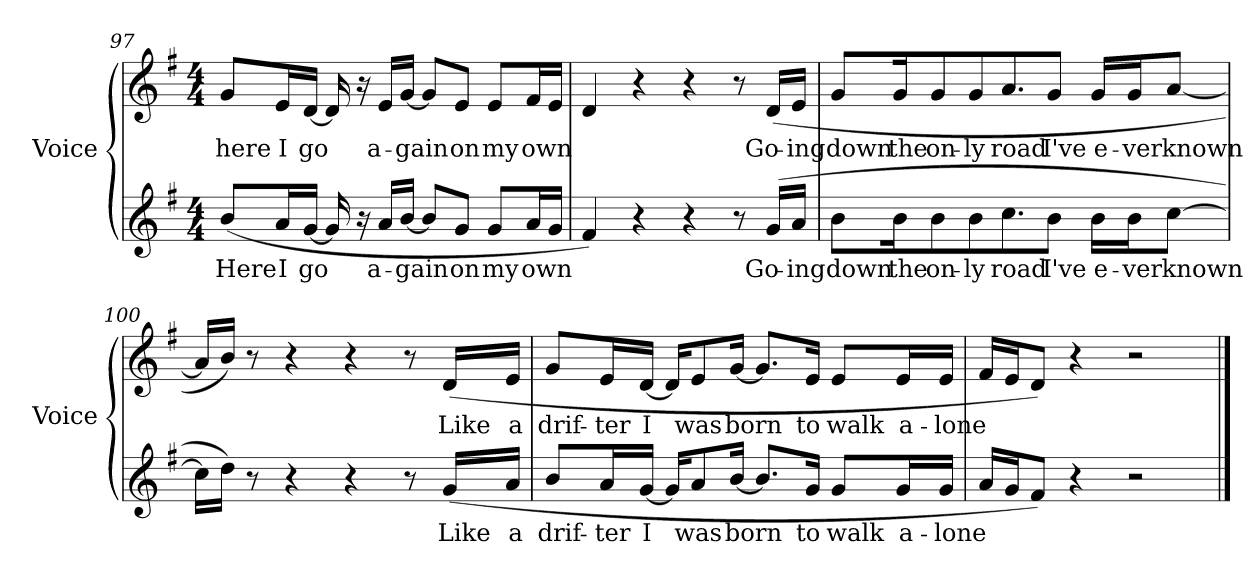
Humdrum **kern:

**kern	**text	**kern	**text
*part2	*part2	*part1	*part1
*staff2	*staff2	*staff1	*staff1
*I"Voice	*	*I"Voice	*
*I'Voice	*	*I'Voice	*
*clefG2	*	*clefG2	*
*k[f#]	*	*k[f#]	*
*G:	*	*G:	*
*M4/4	*	*M4/4	*
=97	=97	=97	=97
!	!LO:LY:b:color=#000000	!	!
!	!	!	!LO:LY:b:color=#000000
(8bi/L	Here	8gi/L	here
!	!LO:LY:b:color=#000000	!	!
!	!	!	!LO:LY:b:color=#000000
16ai/L	I	16ei/L	I
!	!LO:LY:b:color=#000000	!	!
!	!	!	!LO:LY:b:color=#000000
[16gi/JJ	go	[16di/JJ	go
16gi/]	.	16di/]	.
16r	.	16r	.
!	!LO:LY:b:color=#000000	!	!
!	!	!	!LO:LY:b:color=#000000
16ai/LL	a-	16ei/LL	a-
!	!LO:LY:b:color=#000000	!	!
!	!	!	!LO:LY:b:color=#000000
[16bi/JJ	-gain	[16gi/JJ	-gain
8bi/L]	.	8gi/L]	.
!	!LO:LY:b:color=#000000	!	!
!	!	!	!LO:LY:b:color=#000000
8gi/J	on	8ei/J	on
!	!LO:LY:b:color=#000000	!	!
!	!	!	!LO:LY:b:color=#000000
8gi/L	my	8ei/L	my
!	!LO:LY:b:color=#000000	!	!
!	!	!	!LO:LY:b:color=#000000
16ai/L	own	16f#i/L	own
16gi/JJ	.	16ei/JJ	.
=98	=98	=98	=98
4f#i/)	.	4di/	.
4r	.	4r	.
4r	.	4r	.
8r	.	8r	.
!	!LO:LY:b:color=#000000	!	!
!	!	!	!LO:LY:b:color=#000000
(16gi/LL	Go-	(16di/LL	Go-
!	!LO:LY:b:color=#000000	!	!
!	!	!	!LO:LY:b:color=#000000
16ai/JJ	-ing	16ei/JJ	-ing
!!LO:PB:g=z
=99	=99	=99	=99
!	!LO:LY:b:color=#000000	!	!
!	!	!	!LO:LY:b:color=#000000
8bi\L	down	8gi/L	down
!	!LO:LY:b:color=#000000	!	!
!	!	!	!LO:LY:b:color=#000000
16bi\k	the	16gi/k	the
!	!LO:LY:b:color=#000000	!	!
!	!	!	!LO:LY:b:color=#000000
8bi\	on-	8gi/	on-
!	!LO:LY:b:color=#000000	!	!
!	!	!	!LO:LY:b:color=#000000
8bi\	-ly	8gi/	-ly
!	!LO:LY:b:color=#000000	!	!
!	!	!	!LO:LY:b:color=#000000
8.cci\	road	8.ai/	road
!	!LO:LY:b:color=#000000	!	!
!	!	!	!LO:LY:b:color=#000000
8bi\J	I've	8gi/J	I've
!	!LO:LY:b:color=#000000	!	!
!	!	!	!LO:LY:b:color=#000000
16bi\LL	e-	16gi/LL	e-
!	!LO:LY:b:color=#000000	!	!
!	!	!	!LO:LY:b:color=#000000
16bi\J	-ver	16gi/J	-ver
!	!LO:LY:b:color=#000000	!	!
!	!	!	!LO:LY:b:color=#000000
[8cci\J	known	[8ai/J	known
=100	=100	=100	=100
16cci\LL]	.	16ai/LL]	.
16ddi\JJ)	.	16bi/JJ)	.
8r	.	8r	.
4r	.	4r	.
4r	.	4r	.
8r	.	8r	.
!	!LO:LY:b:color=#000000	!	!
!	!	!	!LO:LY:b:color=#000000
(16gi/LL	Like	(16di/LL	Like
!	!LO:LY:b:color=#000000	!	!
!	!	!	!LO:LY:b:color=#000000
16ai/JJ	a	16ei/JJ	a
!!LO:LB:g=z
=101	=101	=101	=101
!	!LO:LY:b:color=#000000	!	!
!	!	!	!LO:LY:b:color=#000000
8bi/L	drif-	8gi/L	drif-
!	!LO:LY:b:color=#000000	!	!
!	!	!	!LO:LY:b:color=#000000
16ai/L	-ter	16ei/L	-ter
!	!LO:LY:b:color=#000000	!	!
!	!	!	!LO:LY:b:color=#000000
[16gi/JJ	I	[16di/JJ	I
16gi/KL]	.	16di/KL]	.
!	!LO:LY:b:color=#000000	!	!
!	!	!	!LO:LY:b:color=#000000
8ai/	was	8ei/	was
!	!LO:LY:b:color=#000000	!	!
!	!	!	!LO:LY:b:color=#000000
[16bi/Jk	born	[16gi/Jk	born
8.bi/L]	.	8.gi/L]	.
!	!LO:LY:b:color=#000000	!	!
!	!	!	!LO:LY:b:color=#000000
16gi/Jk	to	16ei/Jk	to
!	!LO:LY:b:color=#000000	!	!
!	!	!	!LO:LY:b:color=#000000
8gi/L	walk	8ei/L	walk
!	!LO:LY:b:color=#000000	!	!
!	!	!	!LO:LY:b:color=#000000
16gi/L	a-	16ei/L	a-
!	!LO:LY:b:color=#000000	!	!
!	!	!	!LO:LY:b:color=#000000
16gi/JJ	-lone	16ei/JJ	-lone
=102	=102	=102	=102
16ai/LL	.	16f#i/LL	.
16gi/J	.	16ei/J	.
8f#i/J)	.	8di/J)	.
4r	.	4r	.
2r	.	2r	.
==	==	==	==
*-	*-	*-	*-
